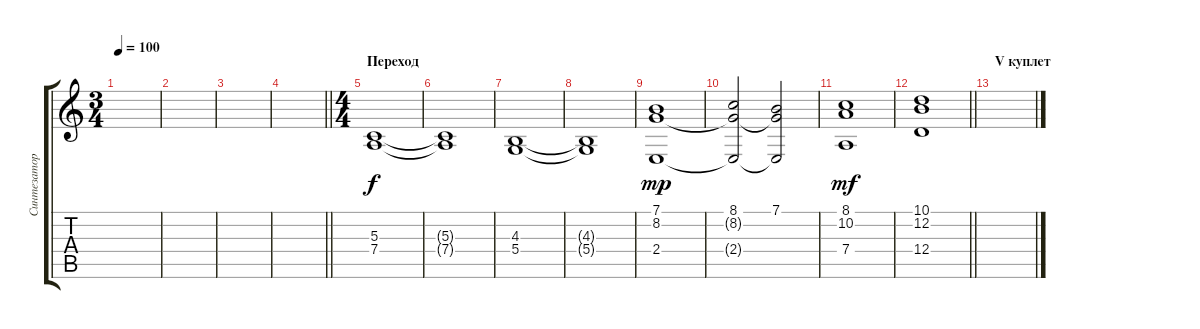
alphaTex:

\track ("Синтезатор" "Синтезатор") {instrument pad4choir}
\staff {score tabs}
\tuning (E4 B3 G3 D3 A2 E2) {hide}
\ts (3 4)
\tempo 100
\clef g2
\ks aminor
|
|
|
\barLineRight lightlight
|
\ts (4 4)
\section ("" "Переход")
(5.3 7.4).1{volume 13} |
(5.3{t} 7.4{t}).1 |
(4.3 5.4).1 |
(4.3{t} 5.4{t}).1 |
(7.1 8.2 2.4).1{dy mp} |
(8.1 8.2{t} 2.4{t}).2 (7.1 8.2{t} 2.4{t}).2 |
(8.1 10.2 7.4).1{dy mf} |
\barLineRight lightlight
(10.1 12.2 12.4).1 |
\section ("" "V куплет")
